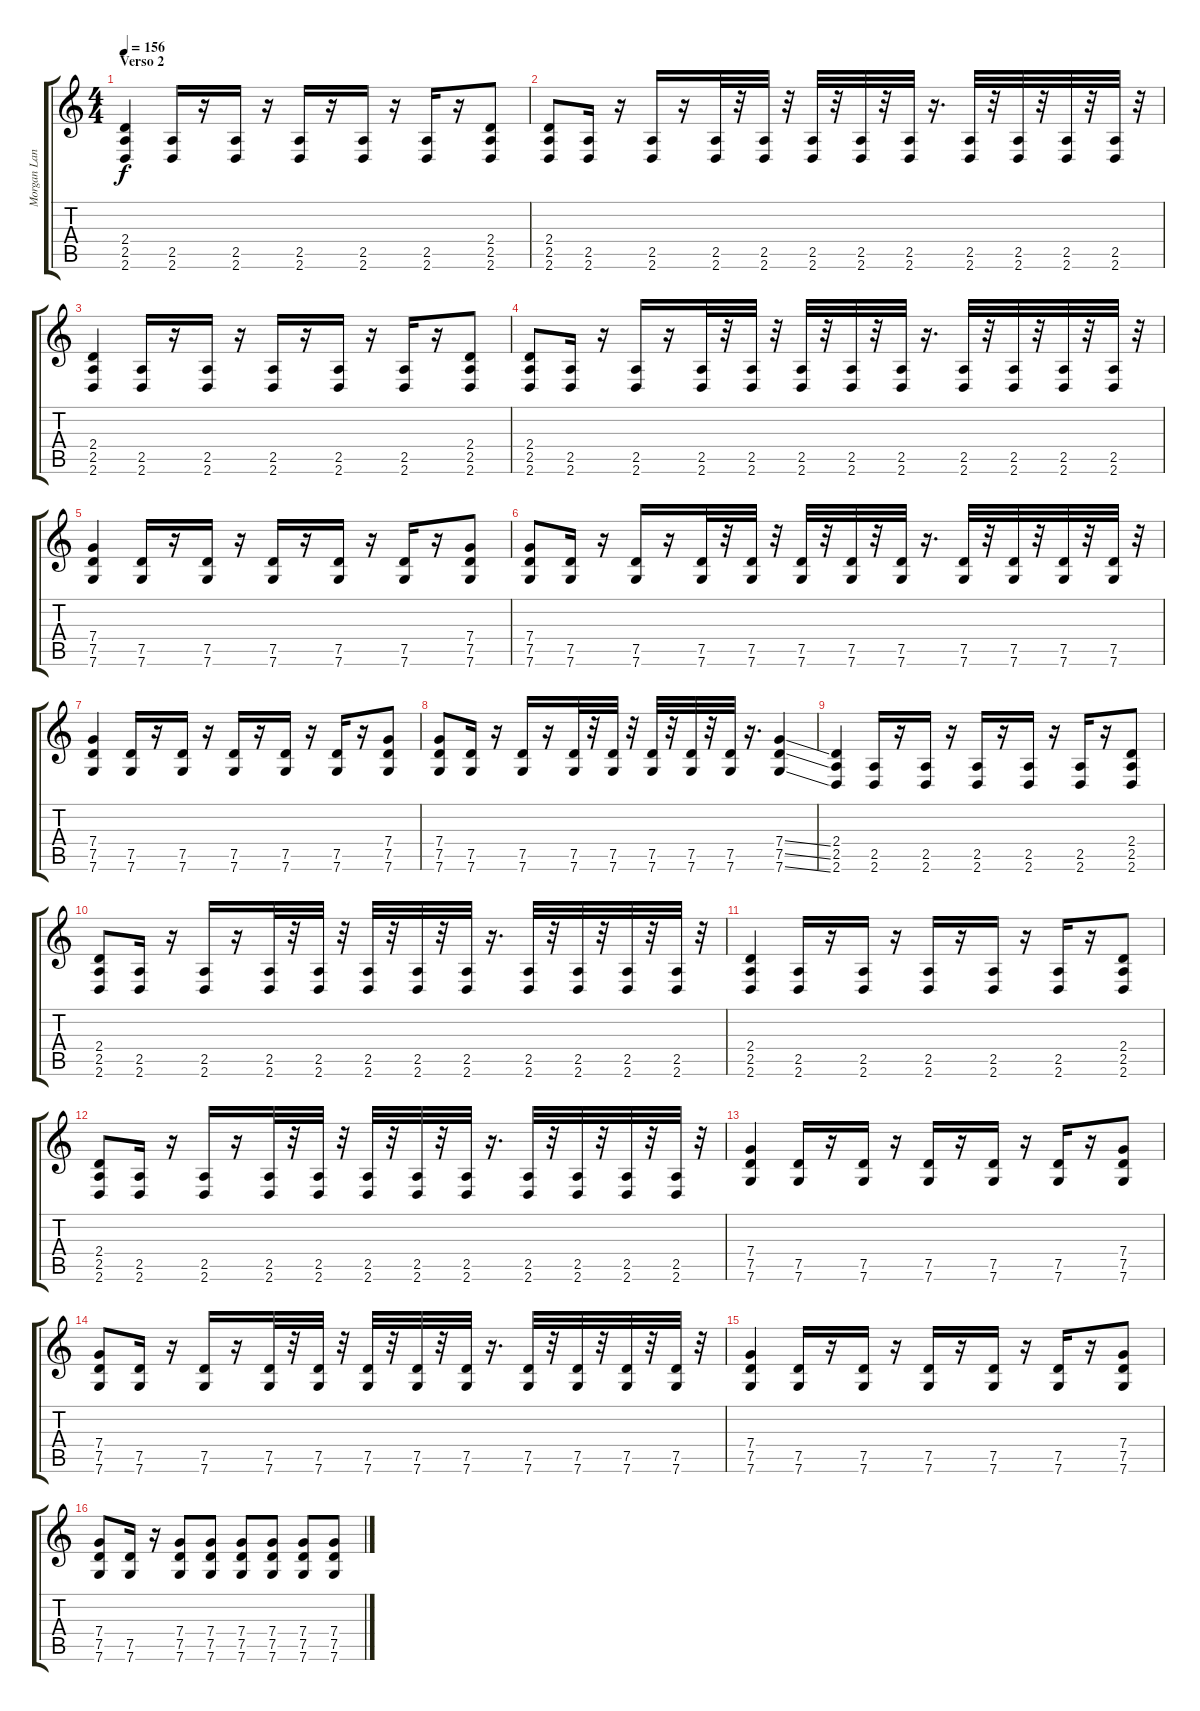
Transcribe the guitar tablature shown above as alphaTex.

\track ("Morgan Lander" "Morgan Lan") {instrument distortionguitar}
\staff {score tabs}
\tuning (D4 A3 F3 C3 G2 C2) {hide}
\ts (4 4)
\section ("" "Verso 2")
\tempo 156
\clef g2
\ks c
(2.4 2.5 2.6).4{dy f} (2.5 2.6).16 r.16 (2.5 2.6).16 r.16 (2.5 2.6).16 r.16 (2.5 2.6).16 r.16 (2.5 2.6).16 r.16 (2.4 2.5 2.6).8 |
(2.4 2.5 2.6).8 (2.5 2.6).16 r.16 (2.5 2.6).16 r.16 (2.5 2.6).32 r.32 (2.5 2.6).32 r.32 (2.5 2.6).32 r.32 (2.5 2.6).32 r.32 (2.5 2.6).32 r.16{d} (2.5 2.6).32 r.32 (2.5 2.6).32 r.32 (2.5 2.6).32 r.32 (2.5 2.6).32 r.32 |
(2.4 2.5 2.6).4 (2.5 2.6).16 r.16 (2.5 2.6).16 r.16 (2.5 2.6).16 r.16 (2.5 2.6).16 r.16 (2.5 2.6).16 r.16 (2.4 2.5 2.6).8 |
(2.4 2.5 2.6).8 (2.5 2.6).16 r.16 (2.5 2.6).16 r.16 (2.5 2.6).32 r.32 (2.5 2.6).32 r.32 (2.5 2.6).32 r.32 (2.5 2.6).32 r.32 (2.5 2.6).32 r.16{d} (2.5 2.6).32 r.32 (2.5 2.6).32 r.32 (2.5 2.6).32 r.32 (2.5 2.6).32 r.32 |
(7.4 7.5 7.6).4 (7.5 7.6).16 r.16 (7.5 7.6).16 r.16 (7.5 7.6).16 r.16 (7.5 7.6).16 r.16 (7.5 7.6).16 r.16 (7.4 7.5 7.6).8 |
(7.4 7.5 7.6).8 (7.5 7.6).16 r.16 (7.5 7.6).16 r.16 (7.5 7.6).32 r.32 (7.5 7.6).32 r.32 (7.5 7.6).32 r.32 (7.5 7.6).32 r.32 (7.5 7.6).32 r.16{d} (7.5 7.6).32 r.32 (7.5 7.6).32 r.32 (7.5 7.6).32 r.32 (7.5 7.6).32 r.32 |
(7.4 7.5 7.6).4 (7.5 7.6).16 r.16 (7.5 7.6).16 r.16 (7.5 7.6).16 r.16 (7.5 7.6).16 r.16 (7.5 7.6).16 r.16 (7.4 7.5 7.6).8 |
(7.4 7.5 7.6).8 (7.5 7.6).16 r.16 (7.5 7.6).16 r.16 (7.5 7.6).32 r.32 (7.5 7.6).32 r.32 (7.5 7.6).32 r.32 (7.5 7.6).32 r.32 (7.5 7.6).32 r.16{d} (7.4{ss} 7.5{ss} 7.6{ss}).4 |
(2.4 2.5 2.6).4 (2.5 2.6).16 r.16 (2.5 2.6).16 r.16 (2.5 2.6).16 r.16 (2.5 2.6).16 r.16 (2.5 2.6).16 r.16 (2.4 2.5 2.6).8 |
(2.4 2.5 2.6).8 (2.5 2.6).16 r.16 (2.5 2.6).16 r.16 (2.5 2.6).32 r.32 (2.5 2.6).32 r.32 (2.5 2.6).32 r.32 (2.5 2.6).32 r.32 (2.5 2.6).32 r.16{d} (2.5 2.6).32 r.32 (2.5 2.6).32 r.32 (2.5 2.6).32 r.32 (2.5 2.6).32 r.32 |
(2.4 2.5 2.6).4 (2.5 2.6).16 r.16 (2.5 2.6).16 r.16 (2.5 2.6).16 r.16 (2.5 2.6).16 r.16 (2.5 2.6).16 r.16 (2.4 2.5 2.6).8 |
(2.4 2.5 2.6).8 (2.5 2.6).16 r.16 (2.5 2.6).16 r.16 (2.5 2.6).32 r.32 (2.5 2.6).32 r.32 (2.5 2.6).32 r.32 (2.5 2.6).32 r.32 (2.5 2.6).32 r.16{d} (2.5 2.6).32 r.32 (2.5 2.6).32 r.32 (2.5 2.6).32 r.32 (2.5 2.6).32 r.32 |
(7.4 7.5 7.6).4 (7.5 7.6).16 r.16 (7.5 7.6).16 r.16 (7.5 7.6).16 r.16 (7.5 7.6).16 r.16 (7.5 7.6).16 r.16 (7.4 7.5 7.6).8 |
(7.4 7.5 7.6).8 (7.5 7.6).16 r.16 (7.5 7.6).16 r.16 (7.5 7.6).32 r.32 (7.5 7.6).32 r.32 (7.5 7.6).32 r.32 (7.5 7.6).32 r.32 (7.5 7.6).32 r.16{d} (7.5 7.6).32 r.32 (7.5 7.6).32 r.32 (7.5 7.6).32 r.32 (7.5 7.6).32 r.32 |
(7.4 7.5 7.6).4 (7.5 7.6).16 r.16 (7.5 7.6).16 r.16 (7.5 7.6).16 r.16 (7.5 7.6).16 r.16 (7.5 7.6).16 r.16 (7.4 7.5 7.6).8 |
(7.4 7.5 7.6).8 (7.5 7.6).16 r.16 (7.4 7.5 7.6).8 (7.4 7.5 7.6).8 (7.4 7.5 7.6).8 (7.4 7.5 7.6).8 (7.4 7.5 7.6).8 (7.4 7.5 7.6).8
